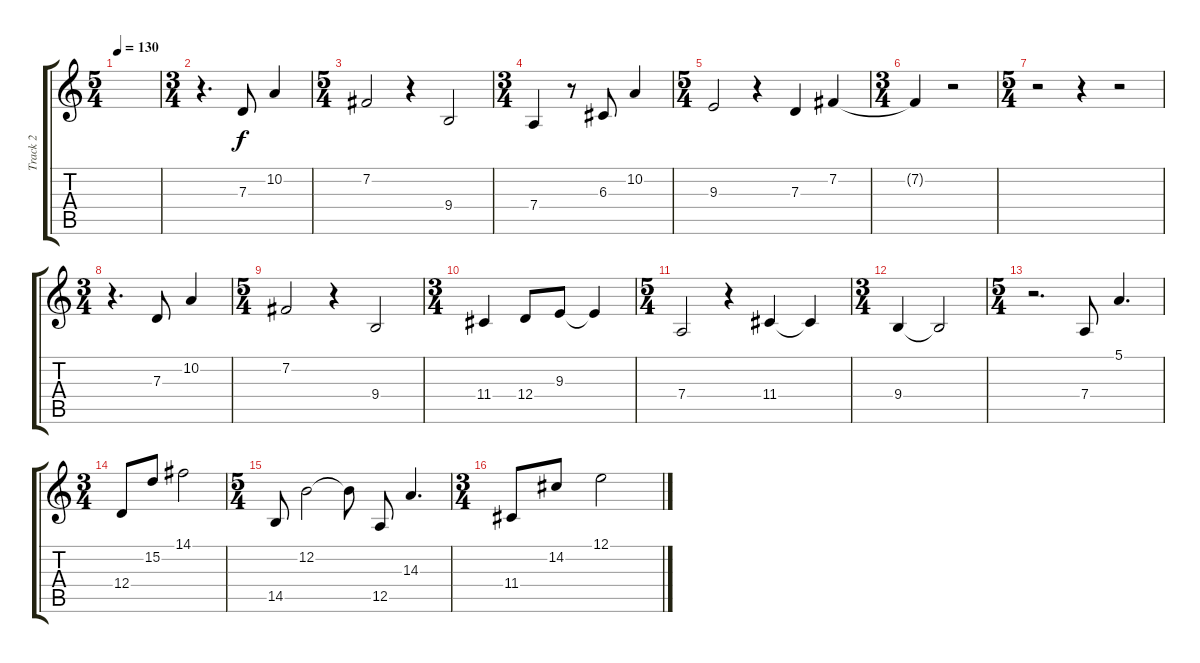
\track ("Track 2" "Track 2") {instrument brightacousticpiano}
\staff {score tabs}
\tuning (E4 B3 G3 D3 A2 E2) {hide}
\ts (5 4)
\tempo 130
\clef g2
\ks c
|
\ts (3 4)
r.4{d volume 5} 7.3.8 10.2.4 |
\ts (5 4)
7.2.2 r.4 9.4.2 |
\ts (3 4)
7.4.4 r.8 6.3.8 10.2.4 |
\ts (5 4)
9.3.2 r.4 7.3.4 7.2.4 |
\ts (3 4)
7.2{t}.4 r.2 |
\ts (5 4)
r.2 r.4 r.2 |
\ts (3 4)
r.4{d} 7.3.8 10.2.4 |
\ts (5 4)
7.2.2 r.4 9.4.2 |
\ts (3 4)
11.4.4 12.4.8 9.3.8 9.3{t}.4 |
\ts (5 4)
7.4.2 r.4 11.4.4 11.4{t}.4 |
\ts (3 4)
9.4.4 9.4{t}.2 |
\ts (5 4)
r.2{d} 7.4.8 5.1.4{d} |
\ts (3 4)
12.4.8 15.2.8 14.1.2 |
\ts (5 4)
14.5.8 12.2.2 12.2{t}.8 12.5.8 14.3.4{d} |
\ts (3 4)
11.4.8 14.2.8 12.1.2
